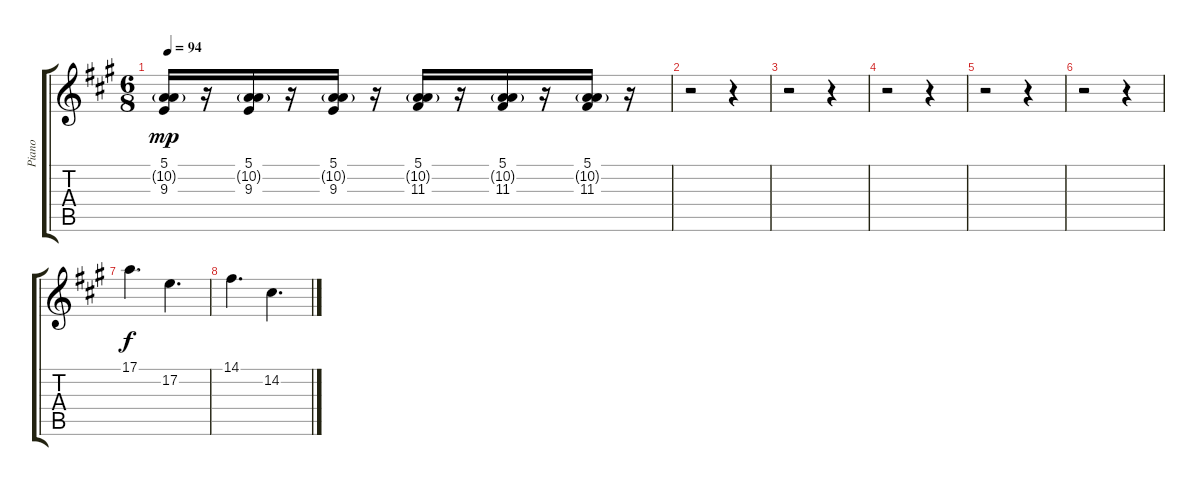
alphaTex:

\track ("Piano" "Piano") {instrument brightacousticpiano}
\staff {score tabs}
\tuning (E4 B3 G3 D3 A2 E2) {hide}
\ts (6 8)
\tempo 94
\clef g2
\ks a
(5.1 10.2{g} 9.3).16{dy mp} r.16 (5.1 10.2{g} 9.3).16 r.16 (5.1 10.2{g} 9.3).16 r.16 (5.1 10.2{g} 11.3).16 r.16 (5.1 10.2{g} 11.3).16 r.16 (5.1 10.2{g} 11.3).16 r.16 |
r.2 r.4 |
r.2 r.4 |
r.2 r.4 |
r.2 r.4 |
r.2 r.4 |
17.1.4{d dy f} 17.2.4{d} |
14.1.4{d} 14.2.4{d}
